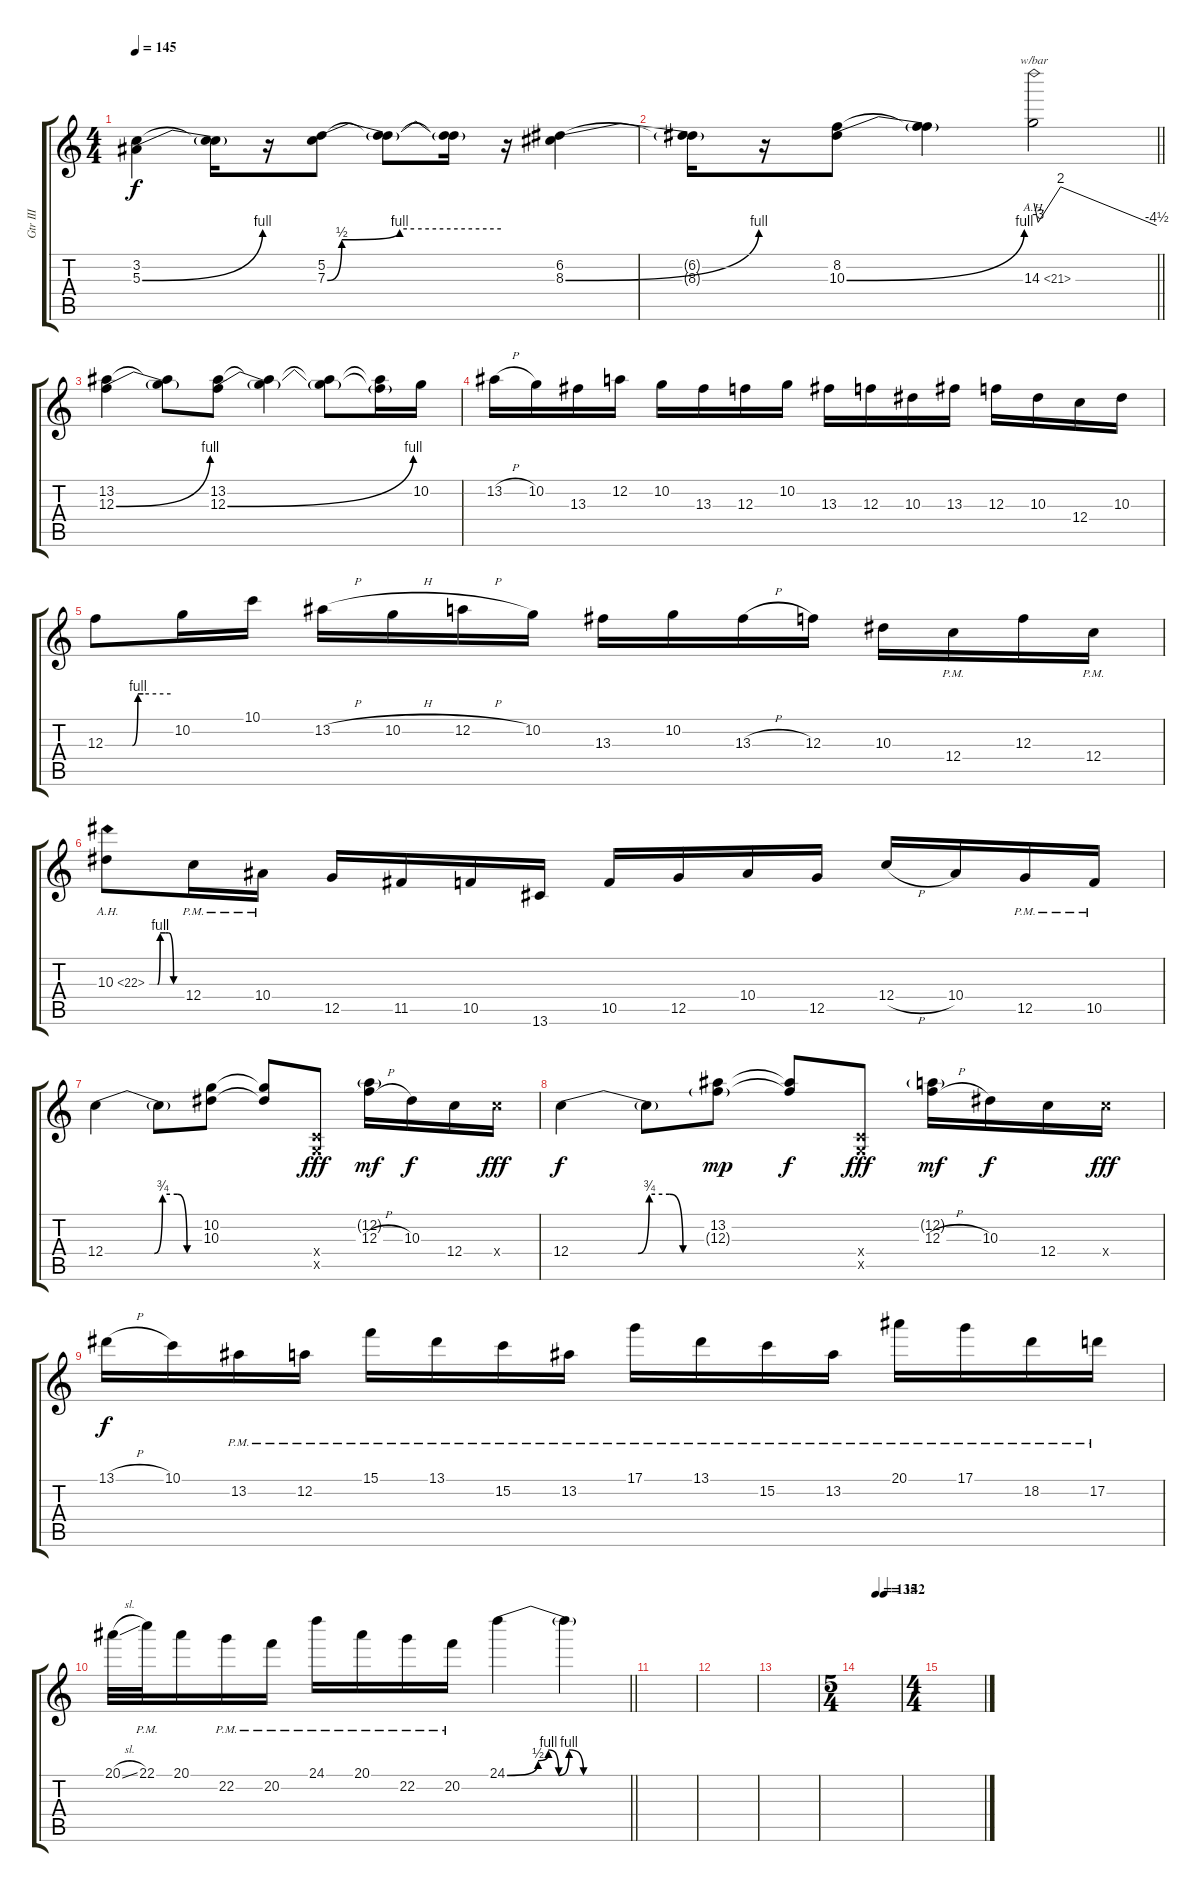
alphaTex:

\track ("Gtr III" "Gtr III") {instrument overdrivenguitar}
\staff {score tabs}
\tuning (D4 A3 F3 C3 G2 C2) {hide}
\ts (4 4)
\tempo 145
\clef g2
\ks c
(3.2 5.3{be (bend 0 0 60 4)}).4{dy f} (3.2{t} 5.3{t}).16 r.16 (5.2 7.3{be (custom 0 0 5 2 25 4 30 4 60 4)}).8 (5.2{t} 7.3{t}).8 (5.2{t} 7.3{t}).16 r.16 (6.2 8.3{be (bend 0 0 60 4)}).4 |
\barLineRight lightlight
(6.2{t} 8.3{t}).16 r.16 (8.2 10.3{be (bend 0 0 60 4)}).8 (8.2{t} 10.3{t}).4 14.3{ah 7}.2{tbe (custom default 0 0 2 -12 13 8 60 -18)} |
(13.2 12.3{be (bend 0 0 60 4)}).4{volume 16} (13.2{t} 12.3{t}).8 (13.2 12.3{be (bend 0 0 60 4)}).8 (13.2{t} 12.3{t}).4 (13.2{t} 12.3{t}).8 (13.2{t} 12.3{t}).16 10.2.16 |
13.2{h}.16 10.2.16 13.3.16 12.2.16 10.2.16 13.3.16 12.3.16 10.2.16 13.3.16 12.3.16 10.3.16 13.3.16 12.3.16 10.3.16 12.4.16 10.3.16 |
12.3{be (custom 0 0 25 0 30 4 35 4 60 4)}.8 10.2.16 10.1.16 13.2{h}.16 10.2{h}.16 12.2{h}.16 10.2.16 13.3.16 10.2.16 13.3{h}.16 12.3.16 10.3.16 12.4{pm}.16 12.3.16 12.4{pm}.16 |
10.3{be (custom 0 0 15 0 20 4 30 4 35 4 45 0 60 0) ah 12}.8 12.4{pm}.16 10.4{pm}.16 12.5.16 11.5.16 10.5.16 13.6.16 10.5.16 12.5.16 10.4.16 12.5.16 12.4{h}.16 10.4.16 12.5{pm}.16 10.5{pm}.16 |
12.4{be (custom 0 0 30 0 35 3 44 3 50 0 60 0)}.4 12.4{t}.8 (10.2 10.3).8 (10.2{t} 10.3{t}).8 (0.4{x} 0.5{x}).8{dy fff} (12.2{g} 12.3{h}).16{dy mf} 10.3.16{dy f} 12.4.16 12.4{x}.16{dy fff} |
12.4{be (custom 0 0 30 0 35 3 44 3 50 0 60 0)}.4{dy f} 12.4{t}.8 (13.2 12.3{g}).8{dy mp} (13.2{t} 12.3{t}).8{dy f} (0.4{x} 0.5{x}).8{dy fff} (12.2{g} 12.3{h}).16{dy mf} 10.3.16{dy f} 12.4.16 12.4{x}.16{dy fff} |
13.1{h}.16{dy f} 10.1.16 13.2{pm}.16 12.2{pm}.16 15.1{pm}.16 13.1{pm}.16 15.2{pm}.16 13.2{pm}.16 17.1{pm}.16 13.1{pm}.16 15.2{pm}.16 13.2{pm}.16 20.1{pm}.16 17.1{pm}.16 18.2{pm}.16 17.2{pm}.16 |
\barLineRight lightlight
20.1{sl}.32 22.1{pm}.32 20.1.16 22.2{pm}.16 20.2{pm}.16 24.1{pm}.16 20.1{pm}.16 22.2{pm}.16 20.2{pm}.16 24.1{be (custom 0 0 15 2 20 4 25 0 30 4 37 0 60 0)}.4 24.1{t}.4 |
|
|
|
\ts (5 4)
\tempo (135 0.4)
\tempo (142 0.6)
|
\ts (4 4)
